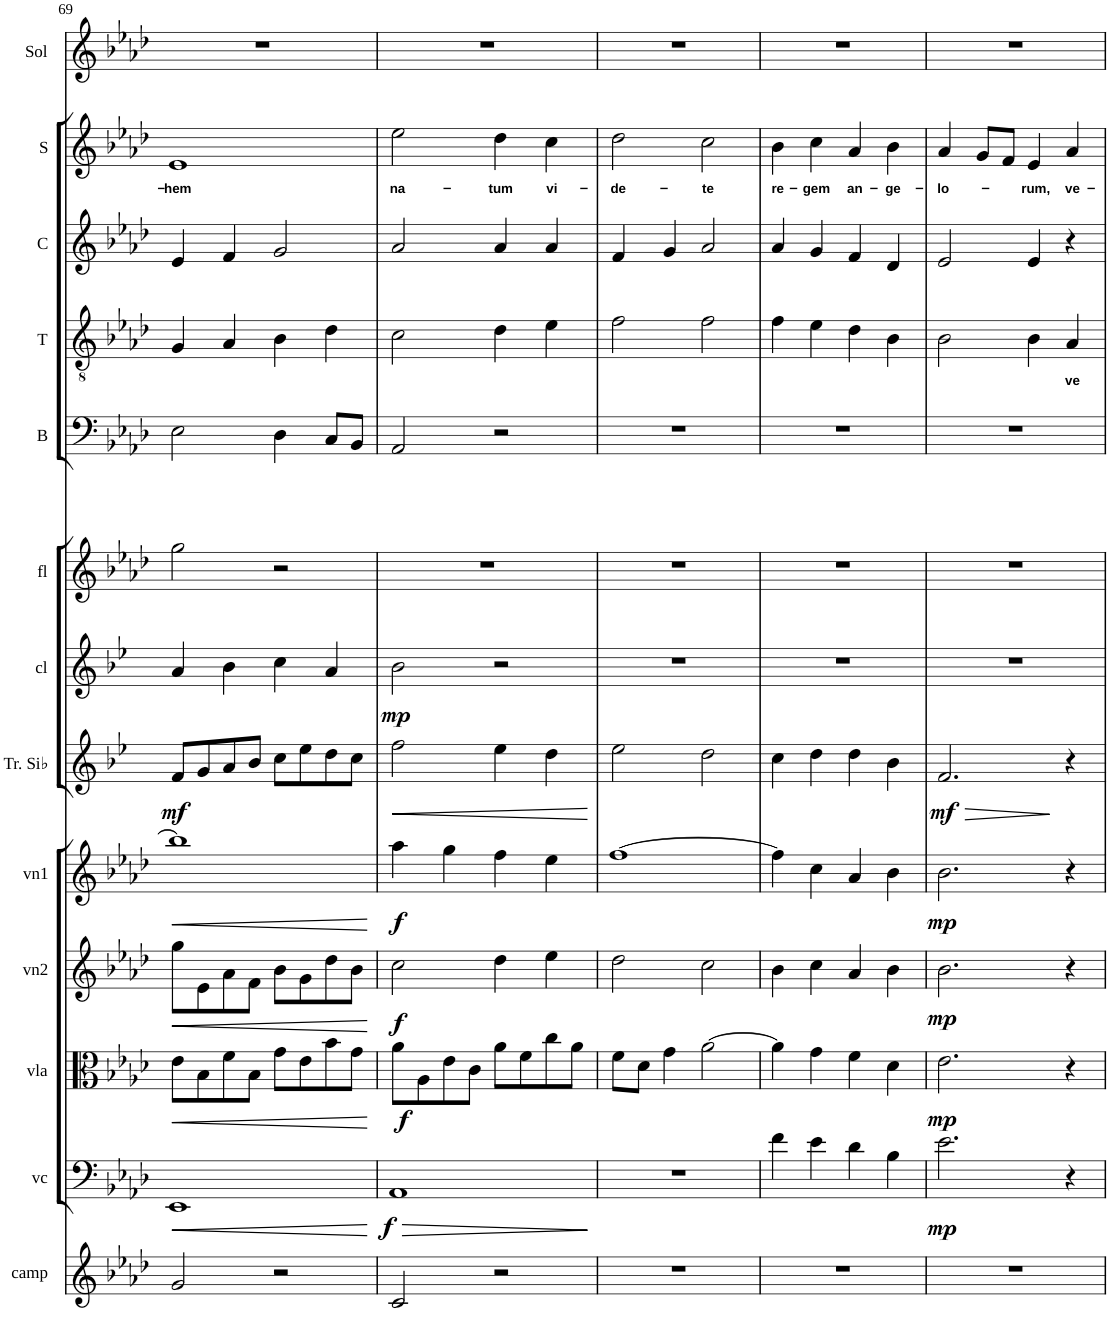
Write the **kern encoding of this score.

**kern	**kern	**dynam	**kern	**dynam	**kern	**dynam	**kern	**dynam	**kern	**dynam	**kern	**dynam	**kern	**kern	**kern	**text	**kern	**kern	**text	**kern
*part13	*part12	*part12	*part11	*part11	*part10	*part10	*part9	*part9	*part8	*part8	*part7	*part7	*part6	*part5	*part4	*part4	*part3	*part2	*part2	*part1
*staff13	*staff12	*staff12	*staff11	*staff11	*staff10	*staff10	*staff9	*staff9	*staff8	*staff8	*staff7	*staff7	*staff6	*staff5	*staff4	*staff4	*staff3	*staff2	*staff2	*staff1
*I"Campane	*I"Violoncello	*	*I"Viola	*	*I"Violino 2	*	*I"Violino 1	*	*I"Tromba in Sib	*	*I"Clarinetto	*	*I"Flauto	*I"B	*I"T	*	*I"C	*I"S	*	*I"Solista
*I'camp	*I'vc	*	*I'vla	*	*I'vn2	*	*I'vn1	*	*I'Tr. Sib	*	*I'cl	*	*I'fl	*I'B	*I'T	*	*I'C	*I'S	*	*I'Sol
!!LO:PB:g=z
*clefG2	*clefF4	*	*clefC3	*	*clefG2	*	*clefG2	*	*clefG2	*	*clefG2	*	*clefG2	*clefF4	*clefGv2	*	*clefG2	*clefG2	*	*clefG2
*	*	*	*	*	*	*	*	*	*Trd1c2	*	*Trd1c2	*	*	*	*	*	*	*	*	*
*k[b-e-a-d-]	*k[b-e-a-d-]	*	*k[b-e-a-d-]	*	*k[b-e-a-d-]	*	*k[b-e-a-d-]	*	*k[b-e-]	*	*k[b-e-]	*	*k[b-e-a-d-]	*k[b-e-a-d-]	*k[b-e-a-d-]	*	*k[b-e-a-d-]	*k[b-e-a-d-]	*	*k[b-e-a-d-]
*M4/4	*M4/4	*	*M4/4	*	*M4/4	*	*M4/4	*	*M4/4	*	*M4/4	*	*M4/4	*M4/4	*M4/4	*	*M4/4	*M4/4	*	*M4/4
*met(c)	*met(c)	*	*met(c)	*	*met(c)	*	*met(c)	*	*met(c)	*	*met(c)	*	*met(c)	*met(c)	*met(c)	*	*met(c)	*met(c)	*	*met(c)
=69	=69	=69	=69	=69	=69	=69	=69	=69	=69	=69	=69	=69	=69	=69	=69	=69	=69	=69	=69	=69
!	!	!LO:HP:b	!	!LO:HP:b	!	!LO:HP:b	!	!LO:HP:b	!	!LO:DY:b	!	!	!	!	!	!	!	!	!LO:LY:b	!
2g/	1EE-	<	8e-\L	<	8gg\L	<	1bb-]	<	8f/L	mf	4a/	.	2gg\	2E-\	4G/	.	4e-/	1e-	-hem	1r
.	.	.	8B-\	.	8e-\	.	.	.	8g/	.	.	.	.	.	.	.	.	.	.	.
.	.	.	8f\	.	8a-\	.	.	.	8a/	.	4b-\	.	.	.	4A-/	.	4f/	.	.	.
.	.	.	8B-\J	.	8f\J	.	.	.	8b-/J	.	.	.	.	.	.	.	.	.	.	.
2r	.	.	8g\L	.	8b-\L	.	.	.	8cc\L	.	4cc\	.	2r	4D-\	4B-\	.	2g/	.	.	.
.	.	.	8e-\	.	8g\	.	.	.	8ee-\	.	.	.	.	.	.	.	.	.	.	.
.	.	.	8b-\	.	8dd-\	.	.	.	8dd\	.	4a/	.	.	8C/L	4d-\	.	.	.	.	.
.	.	.	8g\J	.	8b-\J	.	.	.	8cc\J	.	.	.	.	8BB-/J	.	.	.	.	.	.
.	.	[	.	[	.	[	.	[	.	.	.	.	.	.	.	.	.	.	.	.
=70	=70	=70	=70	=70	=70	=70	=70	=70	=70	=70	=70	=70	=70	=70	=70	=70	=70	=70	=70	=70
!	!	!LO:HP:b	!	!	!	!	!	!	!	!LO:HP:b	!	!	!	!	!	!	!	!	!LO:LY:b	!
!	!	!LO:DY:n=1:b	!	!LO:DY:b	!	!LO:DY:b	!	!LO:DY:b	!	!	!	!LO:DY:b	!	!	!	!	!	!	!	!
2c/	1AA-	> f	8a-\L	f	2cc\	f	4aa-\	f	2ff\	<	2b-\	mp	1r	2AA-/	2c\	.	2a-/	2ee-\	na-	1r
.	.	.	8A-\	.	.	.	.	.	.	.	.	.	.	.	.	.	.	.	.	.
.	.	.	8e-\	.	.	.	4gg\	.	.	.	.	.	.	.	.	.	.	.	.	.
.	.	.	8c\J	.	.	.	.	.	.	.	.	.	.	.	.	.	.	.	.	.
!	!	!	!	!	!	!	!	!	!	!	!	!	!	!	!	!	!	!	!LO:LY:b	!
2r	.	.	8a-\L	.	4dd-\	.	4ff\	.	4ee-\	.	2r	.	.	2r	4d-\	.	4a-/	4dd-\	-tum	.
.	.	.	8f\	.	.	.	.	.	.	.	.	.	.	.	.	.	.	.	.	.
!	!	!	!	!	!	!	!	!	!	!	!	!	!	!	!	!	!	!	!LO:LY:b	!
.	.	.	8cc\	.	4ee-\	.	4ee-\	.	4dd\	.	.	.	.	.	4e-\	.	4a-/	4cc\	vi-	.
.	.	.	8a-\J	.	.	.	.	.	.	.	.	.	.	.	.	.	.	.	.	.
.	.	]	.	.	.	.	.	.	.	[	.	.	.	.	.	.	.	.	.	.
=71	=71	=71	=71	=71	=71	=71	=71	=71	=71	=71	=71	=71	=71	=71	=71	=71	=71	=71	=71	=71
!	!	!	!	!	!	!	!	!	!	!	!	!	!	!	!	!	!	!	!LO:LY:b	!
1r	1r	.	8f\L	.	2dd-\	.	[1ff	.	2ee-\	.	1r	.	1r	1r	2f\	.	4f/	2dd-\	-de-	1r
.	.	.	8d-\J	.	.	.	.	.	.	.	.	.	.	.	.	.	.	.	.	.
.	.	.	4g\	.	.	.	.	.	.	.	.	.	.	.	.	.	4g/	.	.	.
!	!	!	!	!	!	!	!	!	!	!	!	!	!	!	!	!	!	!	!LO:LY:b	!
.	.	.	[2a-\	.	2cc\	.	.	.	2dd\	.	.	.	.	.	2f\	.	2a-/	2cc\	-te	.
=72	=72	=72	=72	=72	=72	=72	=72	=72	=72	=72	=72	=72	=72	=72	=72	=72	=72	=72	=72	=72
!	!	!	!	!	!	!	!	!	!	!	!	!	!	!	!	!	!	!	!LO:LY:b	!
1r	4f\	.	4a-\]	.	4b-\	.	4ff\]	.	4cc\	.	1r	.	1r	1r	4f\	.	4a-/	4b-\	re-	1r
!	!	!	!	!	!	!	!	!	!	!	!	!	!	!	!	!	!	!	!LO:LY:b	!
.	4e-\	.	4g\	.	4cc\	.	4cc\	.	4dd\	.	.	.	.	.	4e-\	.	4g/	4cc\	-gem	.
!	!	!	!	!	!	!	!	!	!	!	!	!	!	!	!	!	!	!	!LO:LY:b	!
.	4d-\	.	4f\	.	4a-/	.	4a-/	.	4dd\	.	.	.	.	.	4d-\	.	4f/	4a-/	an-	.
!	!	!	!	!	!	!	!	!	!	!	!	!	!	!	!	!	!	!	!LO:LY:b	!
.	4B-\	.	4d-\	.	4b-\	.	4b-\	.	4b-\	.	.	.	.	.	4B-\	.	4d-/	4b-\	-ge-	.
=73	=73	=73	=73	=73	=73	=73	=73	=73	=73	=73	=73	=73	=73	=73	=73	=73	=73	=73	=73	=73
!	!	!LO:DY:b	!	!LO:DY:b	!	!LO:DY:b	!	!LO:DY:b	!	!LO:HP:b	!	!	!	!	!	!	!	!	!LO:LY:b	!
!	!	!	!	!	!	!	!	!	!	!LO:DY:n=1:b	!	!	!	!	!	!	!	!	!	!
1r	2.e-\	mp	2.e-\	mp	2.b-\	mp	2.b-\	mp	2.f/	> mf	1r	.	1r	1r	2B-\	.	2e-/	4a-/	-lo-	1r
.	.	.	.	.	.	.	.	.	.	.	.	.	.	.	.	.	.	8g/L	.	.
.	.	.	.	.	.	.	.	.	.	.	.	.	.	.	.	.	.	8f/J	.	.
!	!	!	!	!	!	!	!	!	!	!	!	!	!	!	!	!	!	!	!LO:LY:b	!
.	.	.	.	.	.	.	.	.	.	.	.	.	.	.	4B-\	.	4e-/	4e-/	-rum,	.
!	!	!	!	!	!	!	!	!	!	!	!	!	!	!	!	!LO:LY:b	!	!	!LO:LY:b	!
.	4r	.	4r	.	4r	.	4r	.	4r	.	.	.	.	.	4A-/	ve	4r	4a-/	ve-	.
.	.	.	.	.	.	.	.	.	.	]	.	.	.	.	.	.	.	.	.	.
=	=	=	=	=	=	=	=	=	=	=	=	=	=	=	=	=	=	=	=	=
*-	*-	*-	*-	*-	*-	*-	*-	*-	*-	*-	*-	*-	*-	*-	*-	*-	*-	*-	*-	*-
